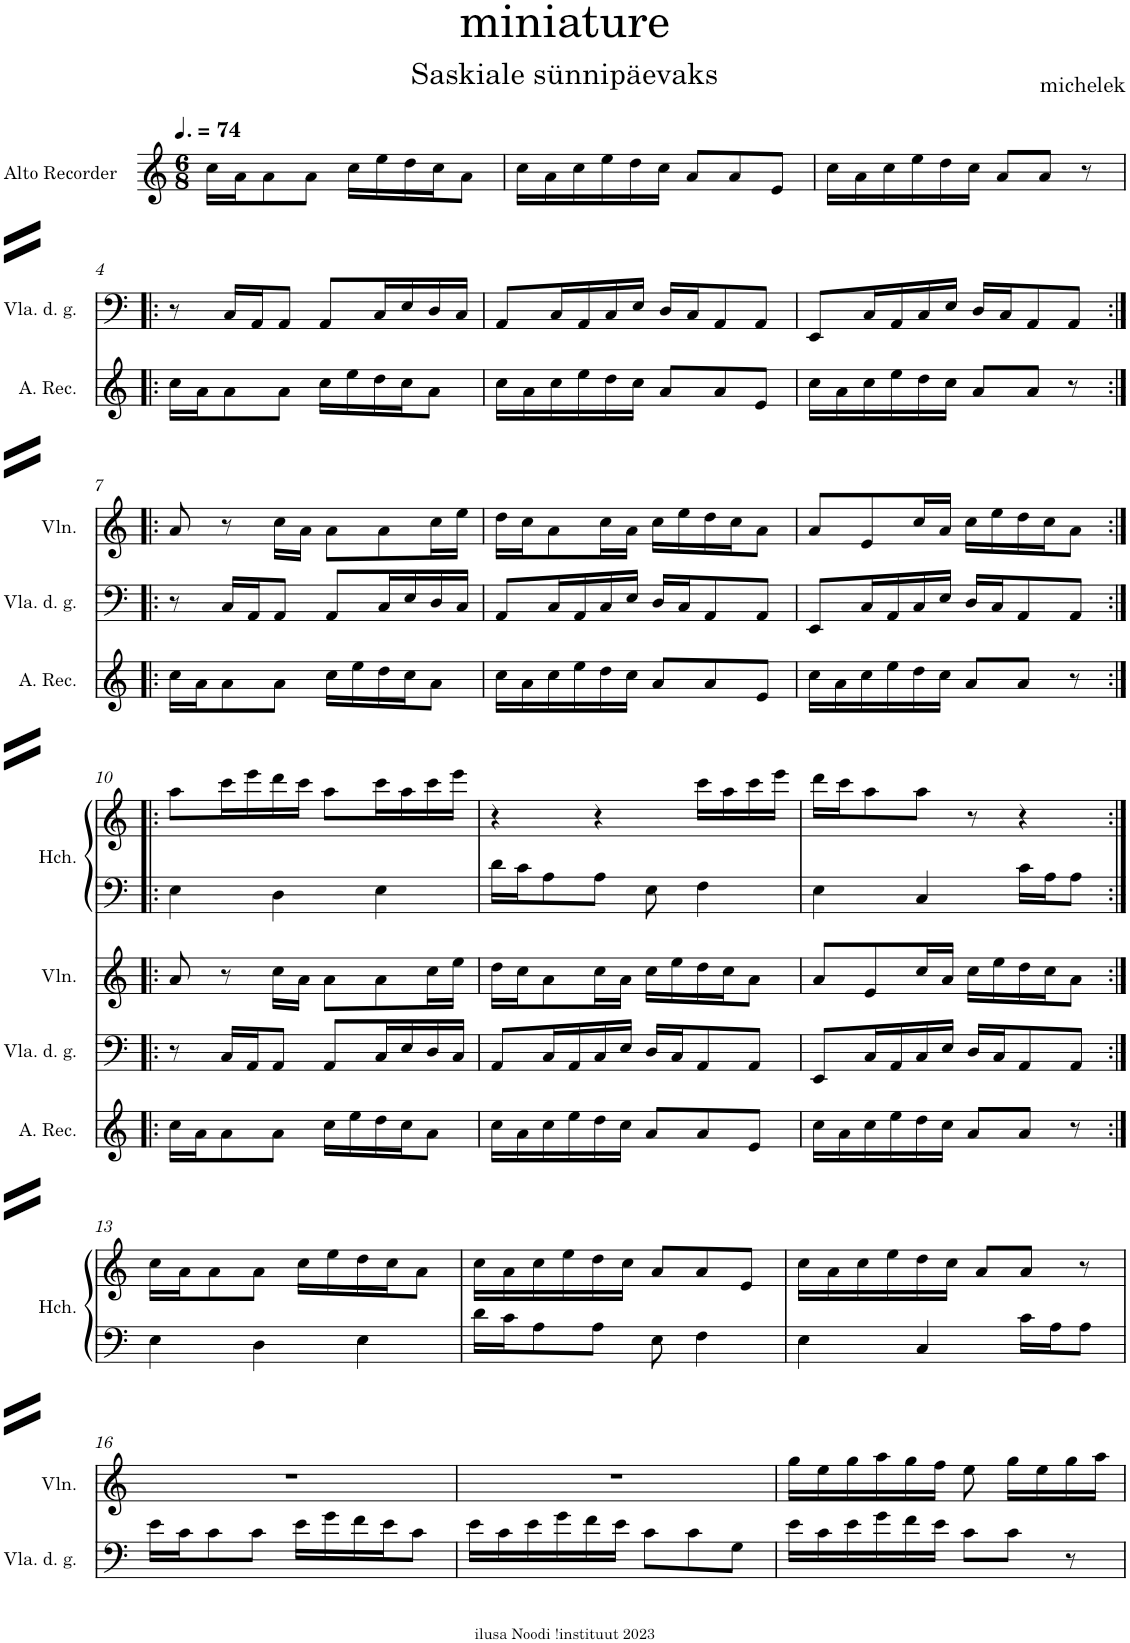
**kern	**kern	**kern	**kern	**kern
*part4	*part3	*part2	*part1	*part1
*staff5	*staff4	*staff3	*staff2	*staff1
*I"Alto Recorder	*I"Viola da gamba	*I"Violin	*I"Harpsichord	*
*I'A. Rec.	*I'Vla. d. g.	*I'Vln.	*I'Hch.	*
*clefG2	*clefF4	*clefG2	*clefF4	*clefG2
*k[]	*k[]	*k[]	*k[]	*k[]
*M6/8	*M6/8	*M6/8	*M6/8	*M6/8
*MM111	*MM111	*MM111	*MM111	*MM111
=1	=1	=1	=1	=1
16cc\LL	2.r	2.r	2.r	2.r
16a\J	.	.	.	.
8a\	.	.	.	.
8a\J	.	.	.	.
16cc\LL	.	.	.	.
16ee\	.	.	.	.
16dd\	.	.	.	.
16cc\J	.	.	.	.
8a\J	.	.	.	.
=2	=2	=2	=2	=2
16cc\LL	2.r	2.r	2.r	2.r
16a\	.	.	.	.
16cc\	.	.	.	.
16ee\	.	.	.	.
16dd\	.	.	.	.
16cc\JJ	.	.	.	.
8a/L	.	.	.	.
8a/	.	.	.	.
8e/J	.	.	.	.
=3	=3	=3	=3	=3
16cc\LL	2.r	2.r	2.r	2.r
16a\	.	.	.	.
16cc\	.	.	.	.
16ee\	.	.	.	.
16dd\	.	.	.	.
16cc\JJ	.	.	.	.
8a/L	.	.	.	.
8a/J	.	.	.	.
8r	.	.	.	.
!!LO:LB:g=z
=4!|:	=4!|:	=4!|:	=4!|:	=4!|:
16cc\LL	8r	2.r	2.r	2.r
16a\J	.	.	.	.
8a\	16C/LL	.	.	.
.	16AA/J	.	.	.
8a\J	8AA/J	.	.	.
16cc\LL	8AA/L	.	.	.
16ee\	.	.	.	.
16dd\	16C/L	.	.	.
16cc\J	16E/	.	.	.
8a\J	16D/	.	.	.
.	16C/JJ	.	.	.
=5	=5	=5	=5	=5
16cc\LL	8AA/L	2.r	2.r	2.r
16a\	.	.	.	.
16cc\	16C/L	.	.	.
16ee\	16AA/	.	.	.
16dd\	16C/	.	.	.
16cc\JJ	16E/JJ	.	.	.
8a/L	16D/LL	.	.	.
.	16C/J	.	.	.
8a/	8AA/	.	.	.
8e/J	8AA/J	.	.	.
=6	=6	=6	=6	=6
16cc\LL	8EE/L	2.r	2.r	2.r
16a\	.	.	.	.
16cc\	16C/L	.	.	.
16ee\	16AA/	.	.	.
16dd\	16C/	.	.	.
16cc\JJ	16E/JJ	.	.	.
8a/L	16D/LL	.	.	.
.	16C/J	.	.	.
8a/J	8AA/	.	.	.
8r	8AA/J	.	.	.
!!LO:LB:g=z
=7:|!|:	=7:|!|:	=7:|!|:	=7:|!|:	=7:|!|:
16cc\LL	8r	8a/	2.r	2.r
16a\J	.	.	.	.
8a\	16C/LL	8r	.	.
.	16AA/J	.	.	.
8a\J	8AA/J	16cc\LL	.	.
.	.	16a\JJ	.	.
16cc\LL	8AA/L	8a\L	.	.
16ee\	.	.	.	.
16dd\	16C/L	8a\	.	.
16cc\J	16E/	.	.	.
8a\J	16D/	16cc\L	.	.
.	16C/JJ	16ee\JJ	.	.
=8	=8	=8	=8	=8
16cc\LL	8AA/L	16dd\LL	2.r	2.r
16a\	.	16cc\J	.	.
16cc\	16C/L	8a\	.	.
16ee\	16AA/	.	.	.
16dd\	16C/	16cc\L	.	.
16cc\JJ	16E/JJ	16a\JJ	.	.
8a/L	16D/LL	16cc\LL	.	.
.	16C/J	16ee\	.	.
8a/	8AA/	16dd\	.	.
.	.	16cc\J	.	.
8e/J	8AA/J	8a\J	.	.
=9	=9	=9	=9	=9
16cc\LL	8EE/L	8a/L	2.r	2.r
16a\	.	.	.	.
16cc\	16C/L	8e/	.	.
16ee\	16AA/	.	.	.
16dd\	16C/	16cc/L	.	.
16cc\JJ	16E/JJ	16a/JJ	.	.
8a/L	16D/LL	16cc\LL	.	.
.	16C/J	16ee\	.	.
8a/J	8AA/	16dd\	.	.
.	.	16cc\J	.	.
8r	8AA/J	8a\J	.	.
!!LO:LB:g=z
=10:|!|:	=10:|!|:	=10:|!|:	=10:|!|:	=10:|!|:
16cc\LL	8r	8a/	4E\	8aa\L
16a\J	.	.	.	.
8a\	16C/LL	8r	.	16ccc\L
.	16AA/J	.	.	16eee\
8a\J	8AA/J	16cc\LL	4D\	16ddd\
.	.	16a\JJ	.	16ccc\JJ
16cc\LL	8AA/L	8a\L	.	8aa\L
16ee\	.	.	.	.
16dd\	16C/L	8a\	4E\	16ccc\L
16cc\J	16E/	.	.	16aa\
8a\J	16D/	16cc\L	.	16ccc\
.	16C/JJ	16ee\JJ	.	16eee\JJ
=11	=11	=11	=11	=11
16cc\LL	8AA/L	16dd\LL	16d\LL	4r
16a\	.	16cc\J	16c\J	.
16cc\	16C/L	8a\	8A\	.
16ee\	16AA/	.	.	.
16dd\	16C/	16cc\L	8A\J	4r
16cc\JJ	16E/JJ	16a\JJ	.	.
8a/L	16D/LL	16cc\LL	8E\	.
.	16C/J	16ee\	.	.
8a/	8AA/	16dd\	4F\	16ccc\LL
.	.	16cc\J	.	16aa\
8e/J	8AA/J	8a\J	.	16ccc\
.	.	.	.	16eee\JJ
=12	=12	=12	=12	=12
16cc\LL	8EE/L	8a/L	4E\	16ddd\LL
16a\	.	.	.	16ccc\J
16cc\	16C/L	8e/	.	8aa\
16ee\	16AA/	.	.	.
16dd\	16C/	16cc/L	4C/	8aa\J
16cc\JJ	16E/JJ	16a/JJ	.	.
8a/L	16D/LL	16cc\LL	.	8r
.	16C/J	16ee\	.	.
8a/J	8AA/	16dd\	16c\LL	4r
.	.	16cc\J	16A\J	.
8r	8AA/J	8a\J	8A\J	.
!!LO:LB:g=z
=13:|!	=13:|!	=13:|!	=13:|!	=13:|!
2.r	2.r	2.r	4E\	16cc\LL
.	.	.	.	16a\J
.	.	.	.	8a\
.	.	.	4D\	8a\J
.	.	.	.	16cc\LL
.	.	.	.	16ee\
.	.	.	4E\	16dd\
.	.	.	.	16cc\J
.	.	.	.	8a\J
=14	=14	=14	=14	=14
2.r	2.r	2.r	16d\LL	16cc\LL
.	.	.	16c\J	16a\
.	.	.	8A\	16cc\
.	.	.	.	16ee\
.	.	.	8A\J	16dd\
.	.	.	.	16cc\JJ
.	.	.	8E\	8a/L
.	.	.	4F\	8a/
.	.	.	.	8e/J
=15	=15	=15	=15	=15
2.r	2.r	2.r	4E\	16cc\LL
.	.	.	.	16a\
.	.	.	.	16cc\
.	.	.	.	16ee\
.	.	.	4C/	16dd\
.	.	.	.	16cc\JJ
.	.	.	.	8a/L
.	.	.	16c\LL	8a/J
.	.	.	16A\J	.
.	.	.	8A\J	8r
!!LO:LB:g=z
=16	=16	=16	=16	=16
2.r	16e\LL	2.r	2.r	2.r
.	16c\J	.	.	.
.	8c\	.	.	.
.	8c\J	.	.	.
.	16e\LL	.	.	.
.	16g\	.	.	.
.	16f\	.	.	.
.	16e\J	.	.	.
.	8c\J	.	.	.
=17	=17	=17	=17	=17
2.r	16e\LL	2.r	2.r	2.r
.	16c\	.	.	.
.	16e\	.	.	.
.	16g\	.	.	.
.	16f\	.	.	.
.	16e\JJ	.	.	.
.	8c\L	.	.	.
.	8c\	.	.	.
.	8G\J	.	.	.
=18	=18	=18	=18	=18
2.r	16e\LL	16gg\LL	2.r	2.r
.	16c\	16ee\	.	.
.	16e\	16gg\	.	.
.	16g\	16aa\	.	.
.	16f\	16gg\	.	.
.	16e\JJ	16ff\JJ	.	.
.	8c\L	8ee\	.	.
.	8c\J	16gg\LL	.	.
.	.	16ee\	.	.
.	8r	16gg\	.	.
.	.	16aa\JJ	.	.
=	=	=	=	=
*-	*-	*-	*-	*-
